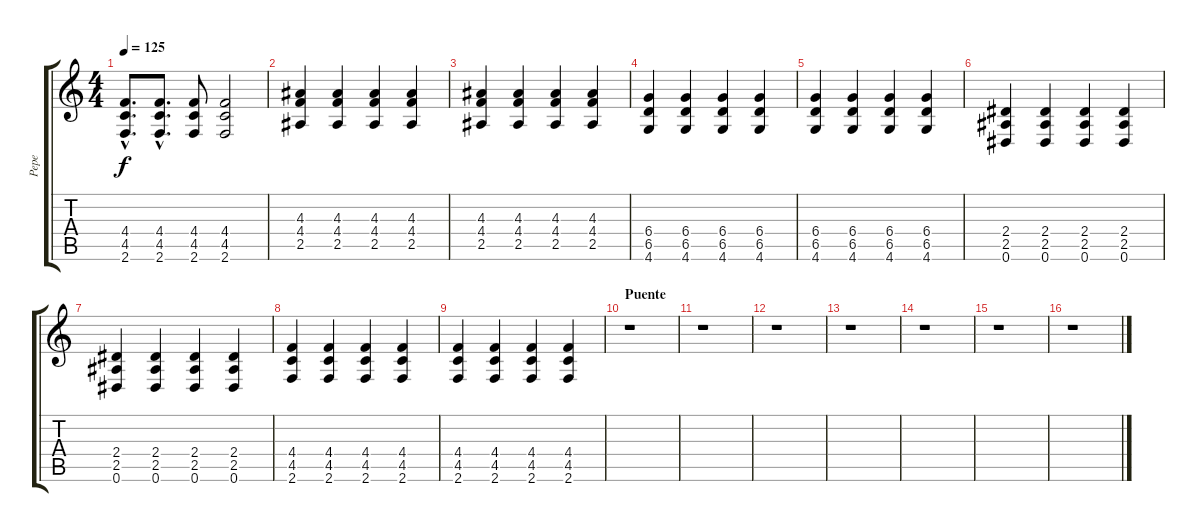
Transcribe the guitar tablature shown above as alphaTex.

\track ("Pepe" "Pepe") {instrument distortionguitar}
\staff {score tabs}
\tuning (Eb4 Bb3 Gb3 Db3 Ab2 Eb2) {hide}
\ts (4 4)
\tempo 125
\clef g2
\ks c
(4.4{hac} 4.5{hac} 2.6{hac}).8{d dy f} (4.4{hac} 4.5{hac} 2.6{hac}).8{d} (4.4 4.5 2.6).8 (4.4 4.5 2.6).2 |
(4.3 4.4 2.5).4{volume 12 instrument distortionguitar} (4.3 4.4 2.5).4 (4.3 4.4 2.5).4 (4.3 4.4 2.5).4 |
(4.3 4.4 2.5).4 (4.3 4.4 2.5).4 (4.3 4.4 2.5).4 (4.3 4.4 2.5).4 |
(6.4 6.5 4.6).4 (6.4 6.5 4.6).4 (6.4 6.5 4.6).4 (6.4 6.5 4.6).4 |
(6.4 6.5 4.6).4 (6.4 6.5 4.6).4 (6.4 6.5 4.6).4 (6.4 6.5 4.6).4 |
(2.4 2.5 0.6).4 (2.4 2.5 0.6).4 (2.4 2.5 0.6).4 (2.4 2.5 0.6).4 |
(2.4 2.5 0.6).4 (2.4 2.5 0.6).4 (2.4 2.5 0.6).4 (2.4 2.5 0.6).4 |
(4.4 4.5 2.6).4 (4.4 4.5 2.6).4 (4.4 4.5 2.6).4 (4.4 4.5 2.6).4 |
(4.4 4.5 2.6).4 (4.4 4.5 2.6).4 (4.4 4.5 2.6).4 (4.4 4.5 2.6).4 |
\section ("" "Puente")
r.1 |
r.1 |
r.1 |
r.1 |
r.1 |
r.1 |
r.1
